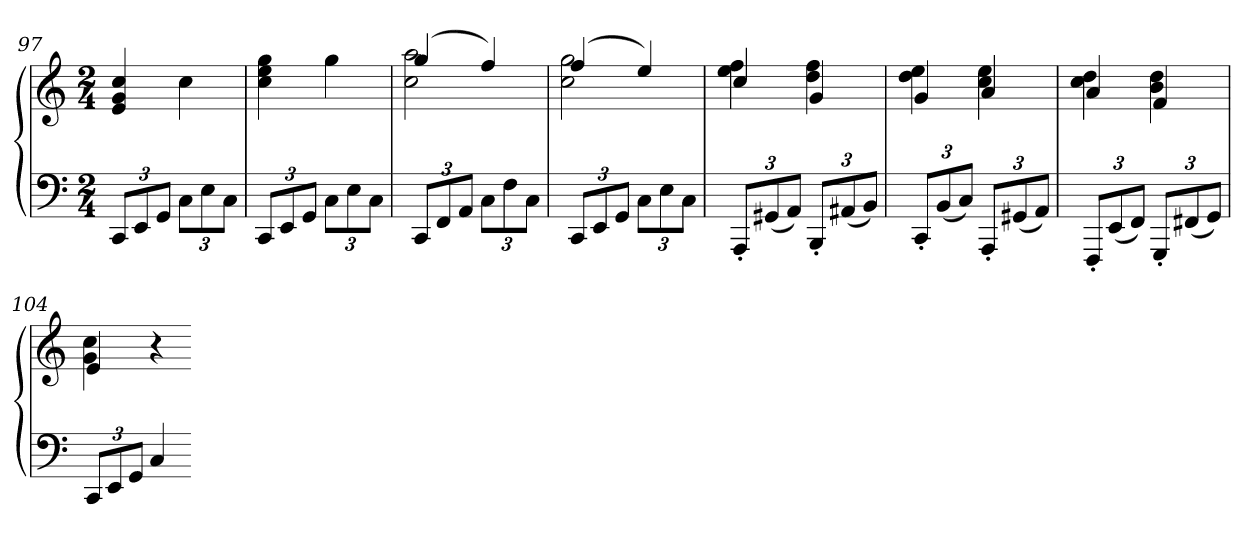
**kern	**kern
*part1	*part1
*staff2	*staff1
*clefF4	*clefG2
*k[]	*k[]
*C:	*C:
*M2/4	*M2/4
=97	=97
12CCL	4e 4g 4cc
12EE	.
12GGJ	.
12CL	4cc
12E	.
12CJ	.
=98	=98
12CCL	4cc 4ee 4gg
12EE	.
12GGJ	.
12CL	4gg
12E	.
12CJ	.
=99	=99
*	*^
12CCL	(4gg	2cc 2aa
12FF	.	.
12AAJ	.	.
12CL	4ff)	.
12F	.	.
12CJ	.	.
=100	=100	=100
12CCL	(4ff	2cc 2gg
12EE	.	.
12GGJ	.	.
12CL	4ee)	.
12E	.	.
12CJ	.	.
=101	=101	=101
12AAA'L	4cc	4ee 4ff
(12GG#X	.	.
12AAJ)	.	.
12BBB'L	4g	4dd 4ff
(12AA#X	.	.
12BBJ)	.	.
=102	=102	=102
12CC'L	4g	4dd 4ee
(12BB	.	.
12CJ)	.	.
12AAA'L	4a	4cc 4ee
(12GG#X	.	.
12AAJ)	.	.
=103	=103	=103
12FFF'L	4a	4cc 4dd
(12EE	.	.
12FFJ)	.	.
12GGG'L	4f	4b 4dd
(12FF#X	.	.
12GGJ)	.	.
=104	=104	=104
12CCL	4e	4g 4cc
12EE	.	.
12GGJ	.	.
4C	4r	4ryy
*	*v	*v
=-	=-
*-	*-
